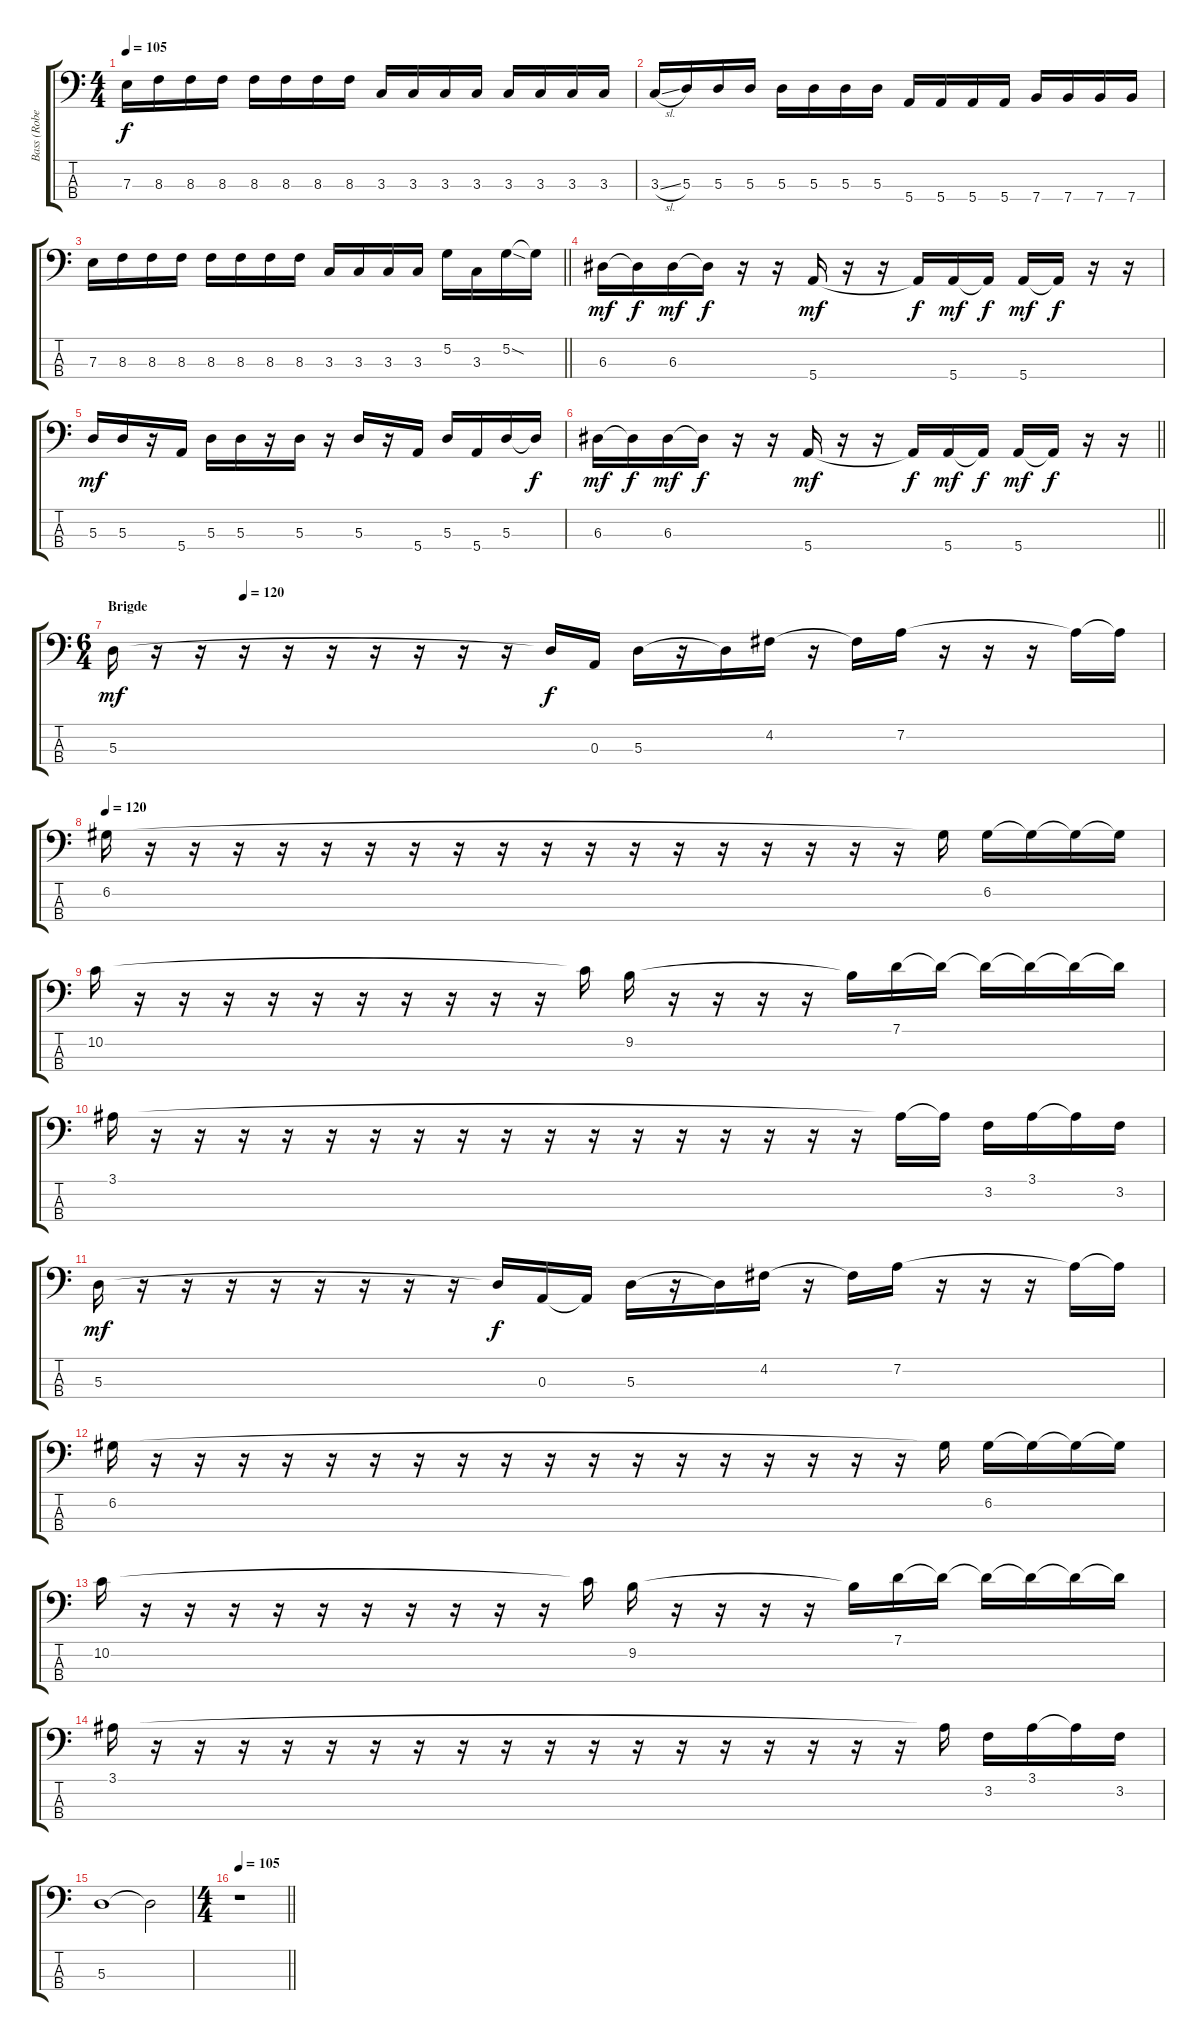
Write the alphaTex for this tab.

\track ("Bass (Robert DeLeo)" "Bass (Robe") {instrument electricbassfinger}
\staff {score tabs}
\tuning (G2 D2 A1 E1) {hide}
\ts (4 4)
\tempo 105
\clef f4
\ks c
7.3.16{dy f} 8.3.16 8.3.16 8.3.16 8.3.16 8.3.16 8.3.16 8.3.16 3.3.16 3.3.16 3.3.16 3.3.16 3.3.16 3.3.16 3.3.16 3.3.16 |
3.3{sl}.16 5.3.16 5.3.16 5.3.16 5.3.16 5.3.16 5.3.16 5.3.16 5.4.16 5.4.16 5.4.16 5.4.16 7.4.16 7.4.16 7.4.16 7.4.16 |
\barLineRight lightlight
7.3.16 8.3.16 8.3.16 8.3.16 8.3.16 8.3.16 8.3.16 8.3.16 3.3.16 3.3.16 3.3.16 3.3.16 5.2.16 3.3.16 5.2{sod}.16 5.2{t}.16 |
6.3.16{dy mf} 6.3{t}.16{dy f} 6.3.16{dy mf} 6.3{t}.16{dy f} r.16 r.16 5.4.16{dy mf} r.16 r.16 5.4{t}.16{dy f} 5.4.16{dy mf} 5.4{t}.16{dy f} 5.4.16{dy mf} 5.4{t}.16{dy f} r.16 r.16 |
5.3.16{dy mf} 5.3.16 r.16 5.4.16 5.3.16 5.3.16 r.16 5.3.16 r.16 5.3.16 r.16 5.4.16 5.3.16 5.4.16 5.3.16 5.3{t}.16{dy f} |
\barLineRight lightlight
6.3.16{dy mf} 6.3{t}.16{dy f} 6.3.16{dy mf} 6.3{t}.16{dy f} r.16 r.16 5.4.16{dy mf} r.16 r.16 5.4{t}.16{dy f} 5.4.16{dy mf} 5.4{t}.16{dy f} 5.4.16{dy mf} 5.4{t}.16{dy f} r.16 r.16 |
\ts (6 4)
\section ("" "Brigde")
\tempo (120 0.125)
5.3.16{dy mf} r.16 r.16 r.16 r.16 r.16 r.16 r.16 r.16 r.16 5.3{t}.16{dy f} 0.3.16 5.3.16 r.16 5.3{t}.16 4.2.16 r.16 4.2{t}.16 7.2.16 r.16 r.16 r.16 7.2{t}.16 7.2{t}.16 |
\tempo 120
6.2.16 r.16 r.16 r.16 r.16 r.16 r.16 r.16 r.16 r.16 r.16 r.16 r.16 r.16 r.16 r.16 r.16 r.16 r.16 6.2{t}.16 6.2.16 6.2{t}.16 6.2{t}.16 6.2{t}.16 |
10.2.16 r.16 r.16 r.16 r.16 r.16 r.16 r.16 r.16 r.16 r.16 10.2{t}.16 9.2.16 r.16 r.16 r.16 r.16 9.2{t}.16 7.1.16 7.1{t}.16 7.1{t}.16 7.1{t}.16 7.1{t}.16 7.1{t}.16 |
3.1.16 r.16 r.16 r.16 r.16 r.16 r.16 r.16 r.16 r.16 r.16 r.16 r.16 r.16 r.16 r.16 r.16 r.16 3.1{t}.16 3.1{t}.16 3.2.16 3.1.16 3.1{t}.16 3.2.16 |
5.3.16{dy mf} r.16 r.16 r.16 r.16 r.16 r.16 r.16 r.16 5.3{t}.16{dy f} 0.3.16 0.3{t}.16 5.3.16 r.16 5.3{t}.16 4.2.16 r.16 4.2{t}.16 7.2.16 r.16 r.16 r.16 7.2{t}.16 7.2{t}.16 |
6.2.16 r.16 r.16 r.16 r.16 r.16 r.16 r.16 r.16 r.16 r.16 r.16 r.16 r.16 r.16 r.16 r.16 r.16 r.16 6.2{t}.16 6.2.16 6.2{t}.16 6.2{t}.16 6.2{t}.16 |
10.2.16 r.16 r.16 r.16 r.16 r.16 r.16 r.16 r.16 r.16 r.16 10.2{t}.16 9.2.16 r.16 r.16 r.16 r.16 9.2{t}.16 7.1.16 7.1{t}.16 7.1{t}.16 7.1{t}.16 7.1{t}.16 7.1{t}.16 |
3.1.16 r.16 r.16 r.16 r.16 r.16 r.16 r.16 r.16 r.16 r.16 r.16 r.16 r.16 r.16 r.16 r.16 r.16 r.16 3.1{t}.16 3.2.16 3.1.16 3.1{t}.16 3.2.16 |
5.3.1 5.3{t}.2 |
\ts (4 4)
\tempo 105
\barLineRight lightlight
r.1
